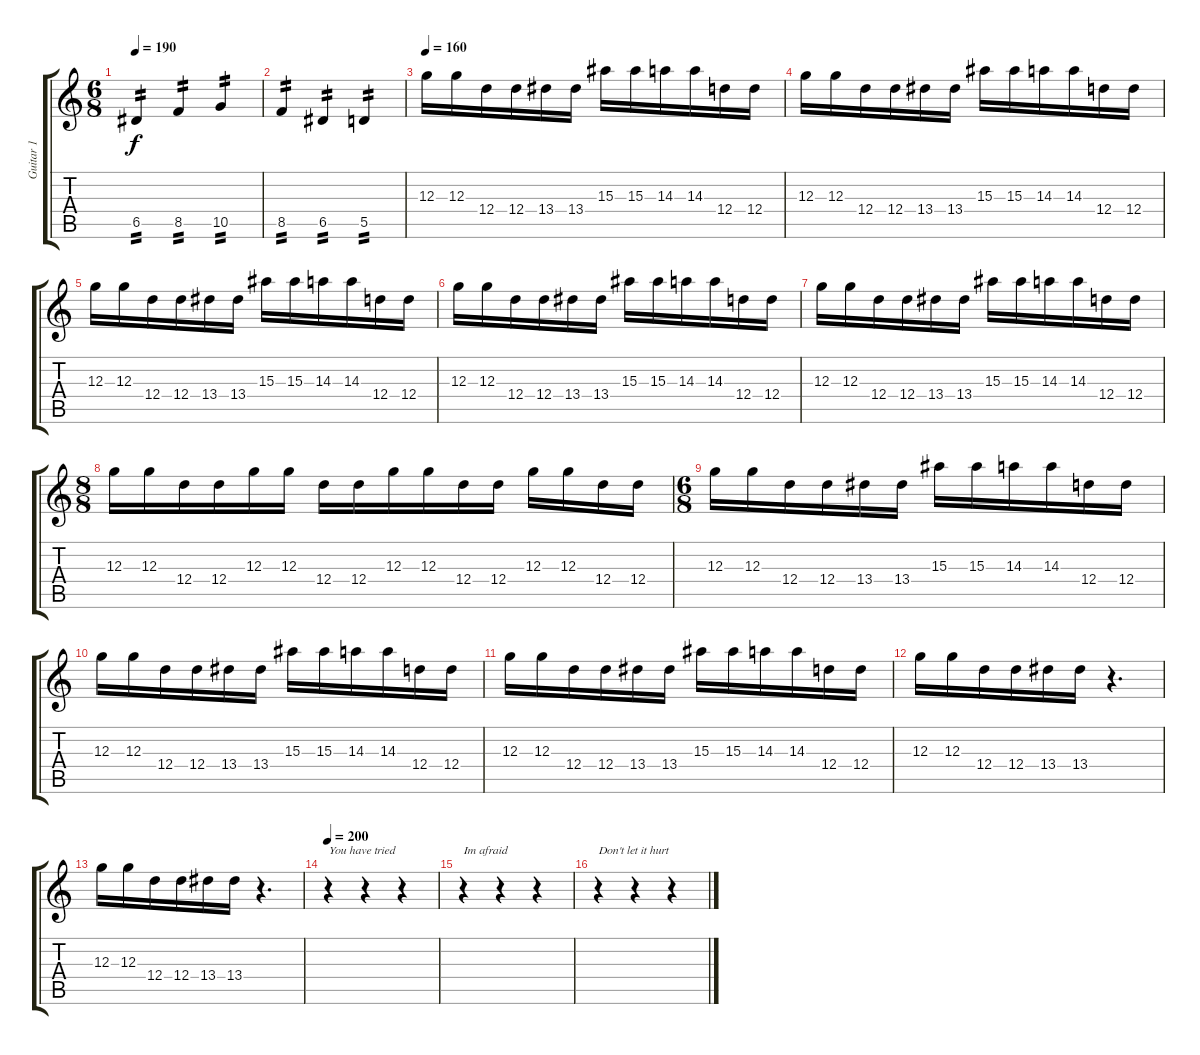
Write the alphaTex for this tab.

\track ("Guitar 1" "Guitar 1") {instrument overdrivenguitar}
\staff {score tabs}
\tuning (E4 B3 G3 D3 A2 E2) {hide}
\ts (6 8)
\tempo 190
\clef g2
\ks c
6.5.4{tp 2 dy f} 8.5.4{tp 2} 10.5.4{tp 2} |
8.5.4{tp 2} 6.5.4{tp 2} 5.5.4{tp 2} |
\tempo 160
12.3.16 12.3.16 12.4.16 12.4.16 13.4.16 13.4.16 15.3.16 15.3.16 14.3.16 14.3.16 12.4.16 12.4.16 |
12.3.16 12.3.16 12.4.16 12.4.16 13.4.16 13.4.16 15.3.16 15.3.16 14.3.16 14.3.16 12.4.16 12.4.16 |
12.3.16 12.3.16 12.4.16 12.4.16 13.4.16 13.4.16 15.3.16 15.3.16 14.3.16 14.3.16 12.4.16 12.4.16 |
12.3.16 12.3.16 12.4.16 12.4.16 13.4.16 13.4.16 15.3.16 15.3.16 14.3.16 14.3.16 12.4.16 12.4.16 |
12.3.16 12.3.16 12.4.16 12.4.16 13.4.16 13.4.16 15.3.16 15.3.16 14.3.16 14.3.16 12.4.16 12.4.16 |
\ts (8 8)
12.3.16 12.3.16 12.4.16 12.4.16 12.3.16 12.3.16 12.4.16 12.4.16 12.3.16 12.3.16 12.4.16 12.4.16 12.3.16 12.3.16 12.4.16 12.4.16 |
\ts (6 8)
12.3.16 12.3.16 12.4.16 12.4.16 13.4.16 13.4.16 15.3.16 15.3.16 14.3.16 14.3.16 12.4.16 12.4.16 |
12.3.16 12.3.16 12.4.16 12.4.16 13.4.16 13.4.16 15.3.16 15.3.16 14.3.16 14.3.16 12.4.16 12.4.16 |
12.3.16 12.3.16 12.4.16 12.4.16 13.4.16 13.4.16 15.3.16 15.3.16 14.3.16 14.3.16 12.4.16 12.4.16 |
12.3.16 12.3.16 12.4.16 12.4.16 13.4.16 13.4.16 r.4{d} |
12.3.16 12.3.16 12.4.16 12.4.16 13.4.16 13.4.16 r.4{d} |
\tempo 200
r.4{txt "You have tried"} r.4 r.4 |
r.4{txt "Im afraid"} r.4 r.4 |
r.4{txt "Don't let it hurt"} r.4 r.4
